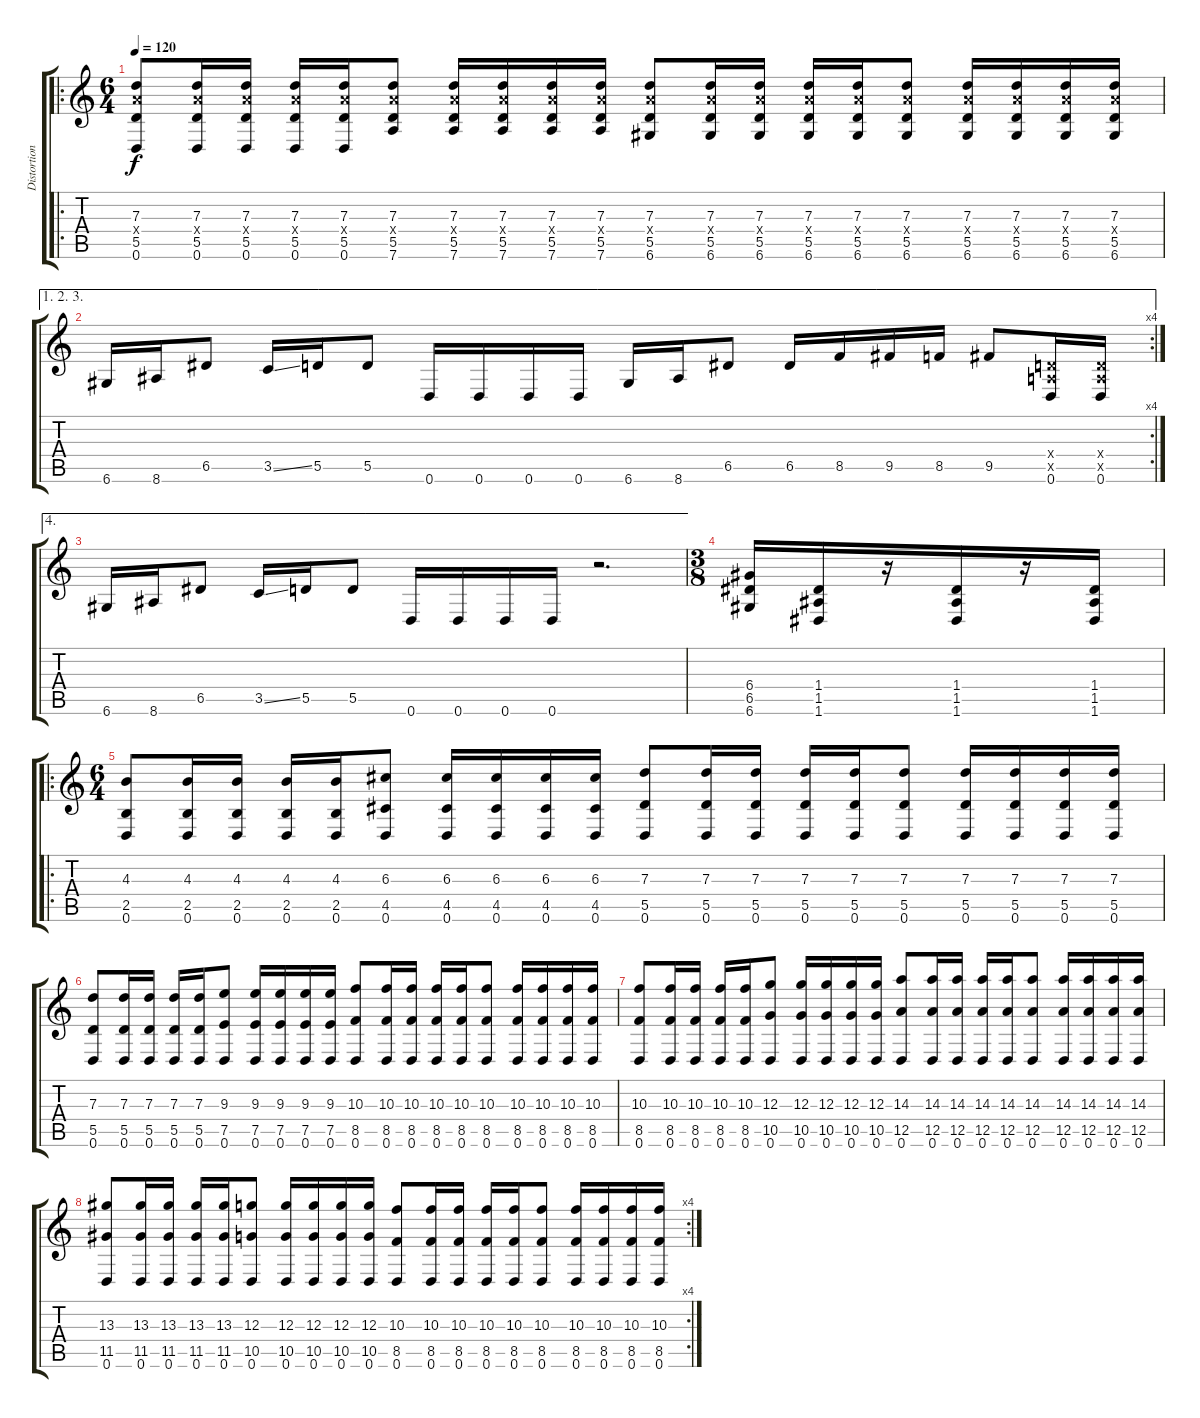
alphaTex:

\track ("Distortion 1" "Distortion") {instrument distortionguitar}
\staff {score tabs}
\tuning (E4 B3 G3 D3 A2 D2) {hide}
\ro
\ts (6 4)
\tempo 120
\clef g2
\ks c
(7.3 7.4{x} 5.5 0.6).8{dy f instrument distortionguitar} (7.3 7.4{x} 5.5 0.6).16 (7.3 7.4{x} 5.5 0.6).16 (7.3 7.4{x} 5.5 0.6).16 (7.3 7.4{x} 5.5 0.6).16 (7.3 7.4{x} 5.5 7.6).8 (7.3 7.4{x} 5.5 7.6).16 (7.3 7.4{x} 5.5 7.6).16 (7.3 7.4{x} 5.5 7.6).16 (7.3 7.4{x} 5.5 7.6).16 (7.3 7.4{x} 5.5 6.6).8 (7.3 7.4{x} 5.5 6.6).16 (7.3 7.4{x} 5.5 6.6).16 (7.3 7.4{x} 5.5 6.6).16 (7.3 7.4{x} 5.5 6.6).16 (7.3 7.4{x} 5.5 6.6).8 (7.3 7.4{x} 5.5 6.6).16 (7.3 7.4{x} 5.5 6.6).16 (7.3 7.4{x} 5.5 6.6).16 (7.3 7.4{x} 5.5 6.6).16 |
\ae (1 2 3)
\rc 4
6.6.16 8.6.16 6.5.8 3.5{ss}.16 5.5.16 5.5.8 0.6.16 0.6.16 0.6.16 0.6.16 6.6.16 8.6.16 6.5.8 6.5.16 8.5.16 9.5.16 8.5.16 9.5.8 (0.4{x} 0.5{x} 0.6).16 (0.4{x} 0.5{x} 0.6).16 |
\ae 4
6.6.16 8.6.16 6.5.8 3.5{ss}.16 5.5.16 5.5.8 0.6.16 0.6.16 0.6.16 0.6.16 r.2{d} |
\ts (3 8)
(6.4 6.5 6.6).16 (1.4 1.5 1.6).16 r.16 (1.4 1.5 1.6).16 r.16 (1.4 1.5 1.6).16 |
\ro
\ts (6 4)
(4.3 2.5 0.6).8 (4.3 2.5 0.6).16 (4.3 2.5 0.6).16 (4.3 2.5 0.6).16 (4.3 2.5 0.6).16 (6.3 4.5 0.6).8 (6.3 4.5 0.6).16 (6.3 4.5 0.6).16 (6.3 4.5 0.6).16 (6.3 4.5 0.6).16 (7.3 5.5 0.6).8 (7.3 5.5 0.6).16 (7.3 5.5 0.6).16 (7.3 5.5 0.6).16 (7.3 5.5 0.6).16 (7.3 5.5 0.6).8 (7.3 5.5 0.6).16 (7.3 5.5 0.6).16 (7.3 5.5 0.6).16 (7.3 5.5 0.6).16 |
(7.3 5.5 0.6).8 (7.3 5.5 0.6).16 (7.3 5.5 0.6).16 (7.3 5.5 0.6).16 (7.3 5.5 0.6).16 (9.3 7.5 0.6).8 (9.3 7.5 0.6).16 (9.3 7.5 0.6).16 (9.3 7.5 0.6).16 (9.3 7.5 0.6).16 (10.3 8.5 0.6).8 (10.3 8.5 0.6).16 (10.3 8.5 0.6).16 (10.3 8.5 0.6).16 (10.3 8.5 0.6).16 (10.3 8.5 0.6).8 (10.3 8.5 0.6).16 (10.3 8.5 0.6).16 (10.3 8.5 0.6).16 (10.3 8.5 0.6).16 |
(10.3 8.5 0.6).8 (10.3 8.5 0.6).16 (10.3 8.5 0.6).16 (10.3 8.5 0.6).16 (10.3 8.5 0.6).16 (12.3 10.5 0.6).8 (12.3 10.5 0.6).16 (12.3 10.5 0.6).16 (12.3 10.5 0.6).16 (12.3 10.5 0.6).16 (14.3 12.5 0.6).8 (14.3 12.5 0.6).16 (14.3 12.5 0.6).16 (14.3 12.5 0.6).16 (14.3 12.5 0.6).16 (14.3 12.5 0.6).8 (14.3 12.5 0.6).16 (14.3 12.5 0.6).16 (14.3 12.5 0.6).16 (14.3 12.5 0.6).16 |
\rc 4
(13.3 11.5 0.6).8 (13.3 11.5 0.6).16 (13.3 11.5 0.6).16 (13.3 11.5 0.6).16 (13.3 11.5 0.6).16 (12.3 10.5 0.6).8 (12.3 10.5 0.6).16 (12.3 10.5 0.6).16 (12.3 10.5 0.6).16 (12.3 10.5 0.6).16 (10.3 8.5 0.6).8 (10.3 8.5 0.6).16 (10.3 8.5 0.6).16 (10.3 8.5 0.6).16 (10.3 8.5 0.6).16 (10.3 8.5 0.6).8 (10.3 8.5 0.6).16 (10.3 8.5 0.6).16 (10.3 8.5 0.6).16 (10.3 8.5 0.6).16
